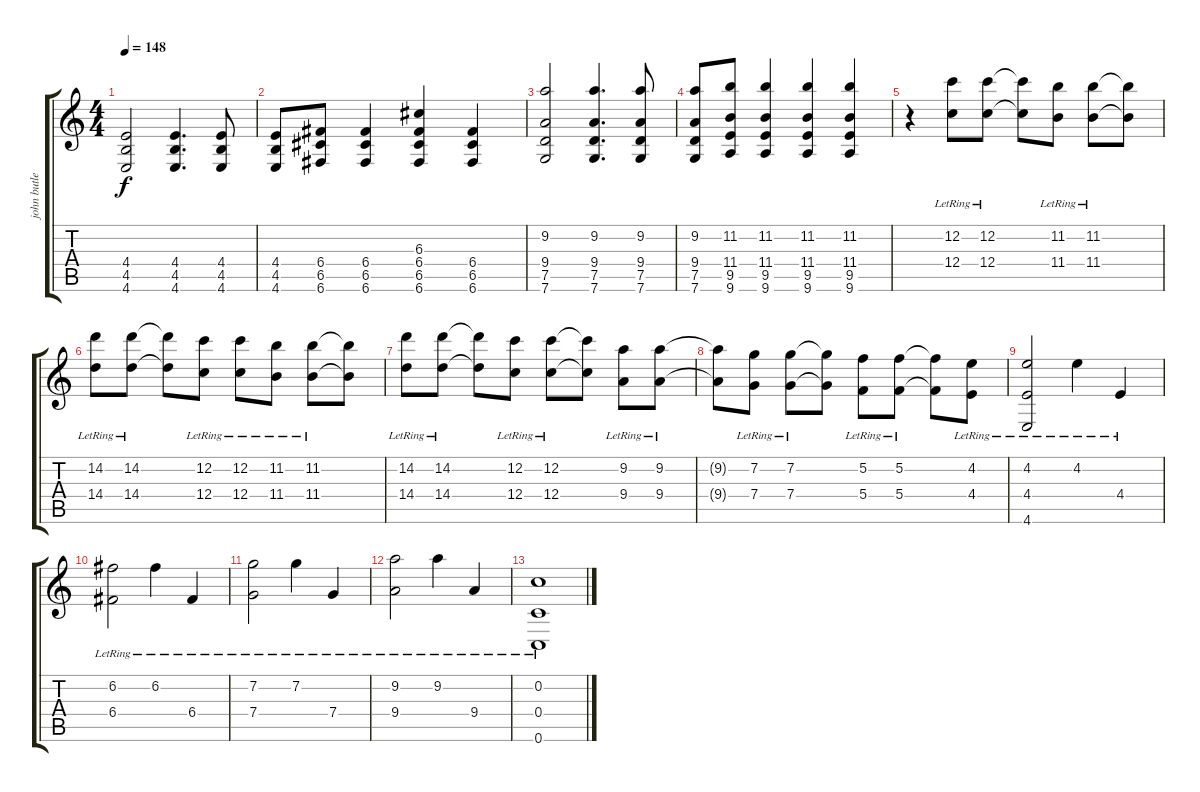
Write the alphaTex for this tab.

\track ("john butler ampliefed 11 string guitare" "john butle") {instrument acousticguitarsteel}
\staff {score tabs}
\tuning (E4 C4 G3 C3 G2 C2) {hide}
\ts (4 4)
\tempo 148
\clef g2
\ks c
(4.4 4.5 4.6).2{dy f} (4.4 4.5 4.6).4{d} (4.4 4.5 4.6).8 |
(4.4 4.5 4.6).8 (6.4 6.5 6.6).8 (6.4 6.5 6.6).4 (6.3 6.4 6.5 6.6).4 (6.4 6.5 6.6).4 |
(9.2 9.4 7.5 7.6).2 (9.2 9.4 7.5 7.6).4{d} (9.2 9.4 7.5 7.6).8 |
(9.2 9.4 7.5 7.6).8 (11.2 11.4 9.5 9.6).8 (11.2 11.4 9.5 9.6).4 (11.2 11.4 9.5 9.6).4 (11.2 11.4 9.5 9.6).4 |
r.4 (12.2{lr} 12.4{lr}).8 (12.2{lr} 12.4{lr}).8 (12.2{t} 12.4{t}).8 (11.2{lr} 11.4{lr}).8 (11.2{lr} 11.4{lr}).8 (11.2{t} 11.4{t}).8 |
(14.2{lr} 14.4{lr}).8 (14.2{lr} 14.4{lr}).8 (14.2{t} 14.4{t}).8 (12.2{lr} 12.4{lr}).8 (12.2{lr} 12.4{lr}).8 (11.2{lr} 11.4{lr}).8 (11.2{lr} 11.4{lr}).8 (11.2{t} 11.4{t}).8 |
(14.2{lr} 14.4{lr}).8 (14.2{lr} 14.4{lr}).8 (14.2{t} 14.4{t}).8 (12.2{lr} 12.4{lr}).8 (12.2{lr} 12.4{lr}).8 (12.2{t} 12.4{t}).8 (9.2{lr} 9.4{lr}).8 (9.2{lr} 9.4{lr}).8 |
(9.2{t} 9.4{t}).8 (7.2{lr} 7.4{lr}).8 (7.2{lr} 7.4{lr}).8 (7.2{t} 7.4{t}).8 (5.2{lr} 5.4{lr}).8 (5.2{lr} 5.4{lr}).8 (5.2{t} 5.4{t}).8 (4.2{lr} 4.4{lr}).8 |
(4.2{lr} 4.4{lr} 4.6{lr}).2 4.2{lr}.4 4.4{lr}.4 |
(6.2{lr} 6.4{lr}).2 6.2{lr}.4 6.4{lr}.4 |
(7.2{lr} 7.4{lr}).2 7.2{lr}.4 7.4{lr}.4 |
(9.2{lr} 9.4{lr}).2 9.2{lr}.4 9.4{lr}.4 |
(0.2{lr} 0.4{lr} 0.6{lr}).1
